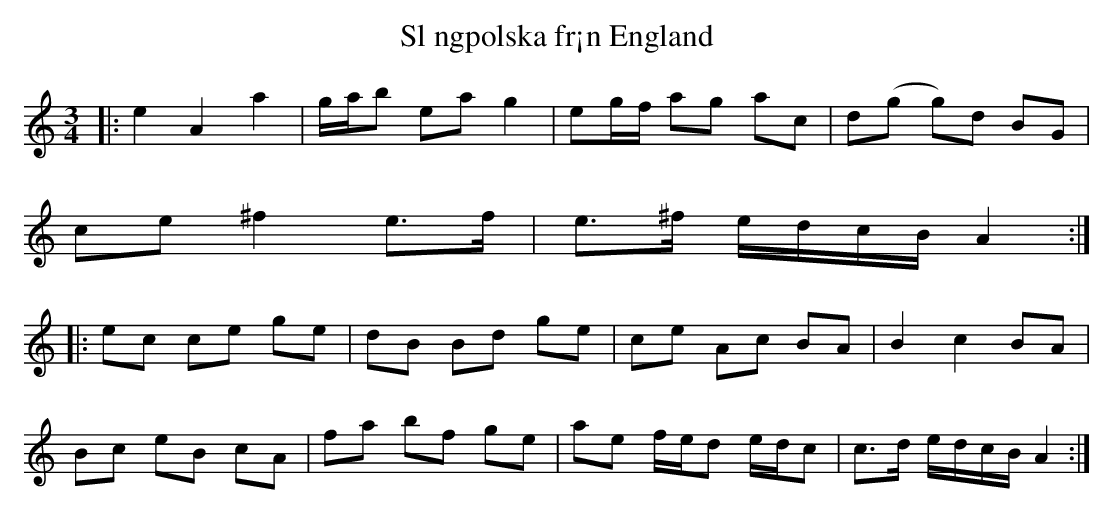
X:1
T:Sl ngpolska fr¡n England
M:3/4
L:1/8
K:Am
|: e2 A2 a2 | g/a/b ea g2 | eg/f/ ag ac | d(g g)d BG |
ce ^f2 e>f |e>^f e/d/c/B/ A2 :|
|:ec ce ge | dB Bd ge | ce Ac BA | B2 c2 BA |
Bc eB cA | fa bf ge | ae f/e/d e/d/c | c>d e/d/c/B/ A2 :|
